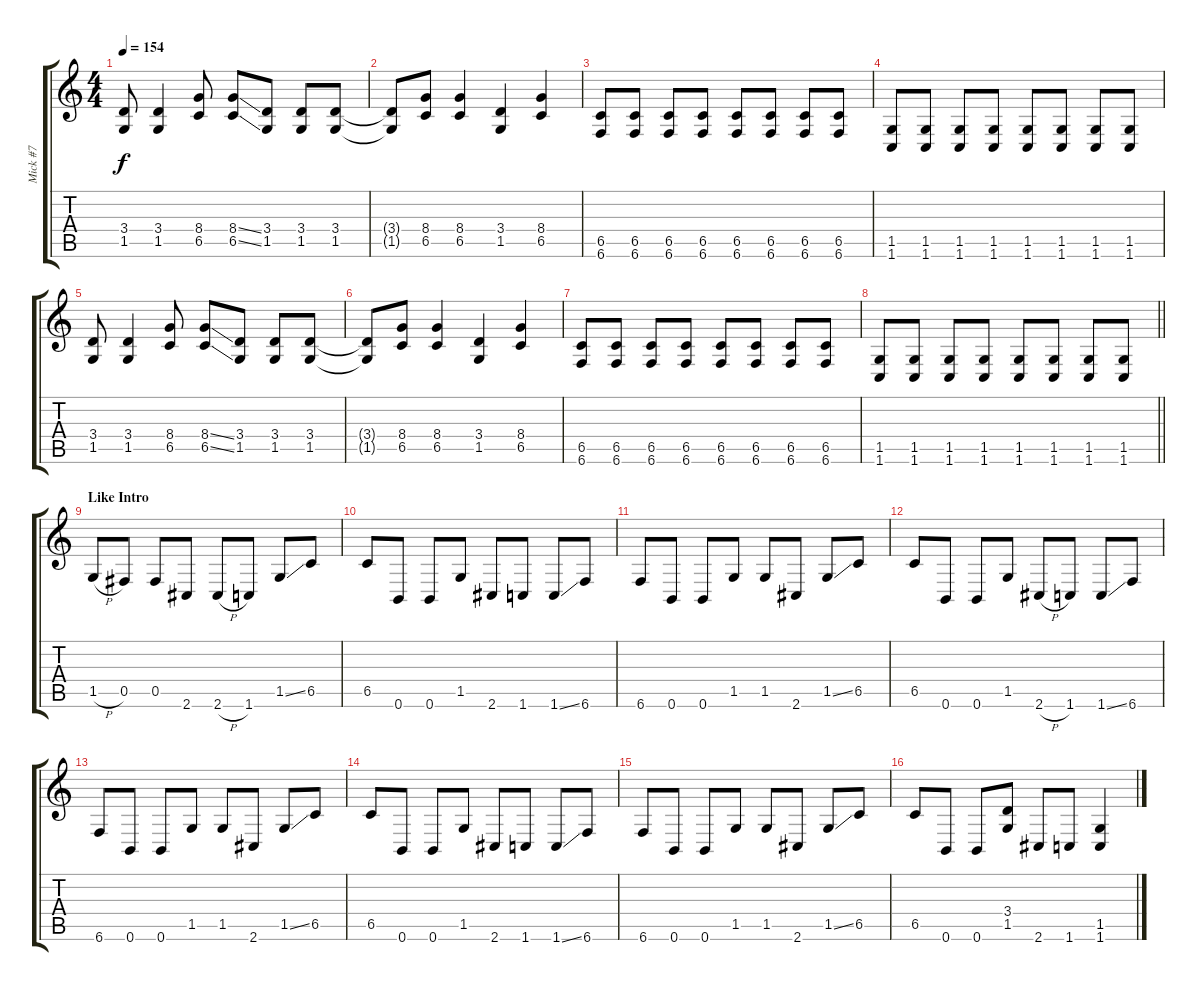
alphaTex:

\track ("Mick #7" "Mick #7") {instrument distortionguitar}
\staff {score tabs}
\tuning (Db4 Ab3 E3 B2 Gb2 B1) {hide}
\ts (4 4)
\tempo 154
\clef g2
\ks c
(3.4 1.5).8{dy f} (3.4 1.5).4 (8.4 6.5).8 (8.4{ss} 6.5{ss}).8 (3.4 1.5).8 (3.4 1.5).8 (3.4 1.5).8 |
(3.4{t} 1.5{t}).8 (8.4 6.5).8 (8.4 6.5).4 (3.4 1.5).4 (8.4 6.5).4 |
(6.5 6.6).8 (6.5 6.6).8 (6.5 6.6).8 (6.5 6.6).8 (6.5 6.6).8 (6.5 6.6).8 (6.5 6.6).8 (6.5 6.6).8 |
(1.5 1.6).8 (1.5 1.6).8 (1.5 1.6).8 (1.5 1.6).8 (1.5 1.6).8 (1.5 1.6).8 (1.5 1.6).8 (1.5 1.6).8 |
(3.4 1.5).8 (3.4 1.5).4 (8.4 6.5).8 (8.4{ss} 6.5{ss}).8 (3.4 1.5).8 (3.4 1.5).8 (3.4 1.5).8 |
(3.4{t} 1.5{t}).8 (8.4 6.5).8 (8.4 6.5).4 (3.4 1.5).4 (8.4 6.5).4 |
(6.5 6.6).8 (6.5 6.6).8 (6.5 6.6).8 (6.5 6.6).8 (6.5 6.6).8 (6.5 6.6).8 (6.5 6.6).8 (6.5 6.6).8 |
\barLineRight lightlight
(1.5 1.6).8 (1.5 1.6).8 (1.5 1.6).8 (1.5 1.6).8 (1.5 1.6).8 (1.5 1.6).8 (1.5 1.6).8 (1.5 1.6).8 |
\section ("" "Like Intro")
1.5{h}.8 0.5.8 0.5.8 2.6.8 2.6{h}.8 1.6.8 1.5{ss}.8 6.5.8 |
6.5.8 0.6.8 0.6.8 1.5.8 2.6.8 1.6.8 1.6{ss}.8 6.6.8 |
6.6.8 0.6.8 0.6.8 1.5.8 1.5.8 2.6.8 1.5{ss}.8 6.5.8 |
6.5.8 0.6.8 0.6.8 1.5.8 2.6{h}.8 1.6.8 1.6{ss}.8 6.6.8 |
6.6.8 0.6.8 0.6.8 1.5.8 1.5.8 2.6.8 1.5{ss}.8 6.5.8 |
6.5.8 0.6.8 0.6.8 1.5.8 2.6.8 1.6.8 1.6{ss}.8 6.6.8 |
6.6.8 0.6.8 0.6.8 1.5.8 1.5.8 2.6.8 1.5{ss}.8 6.5.8 |
6.5.8 0.6.8 0.6.8 (3.4 1.5).8 2.6.8 1.6.8 (1.5 1.6).4
